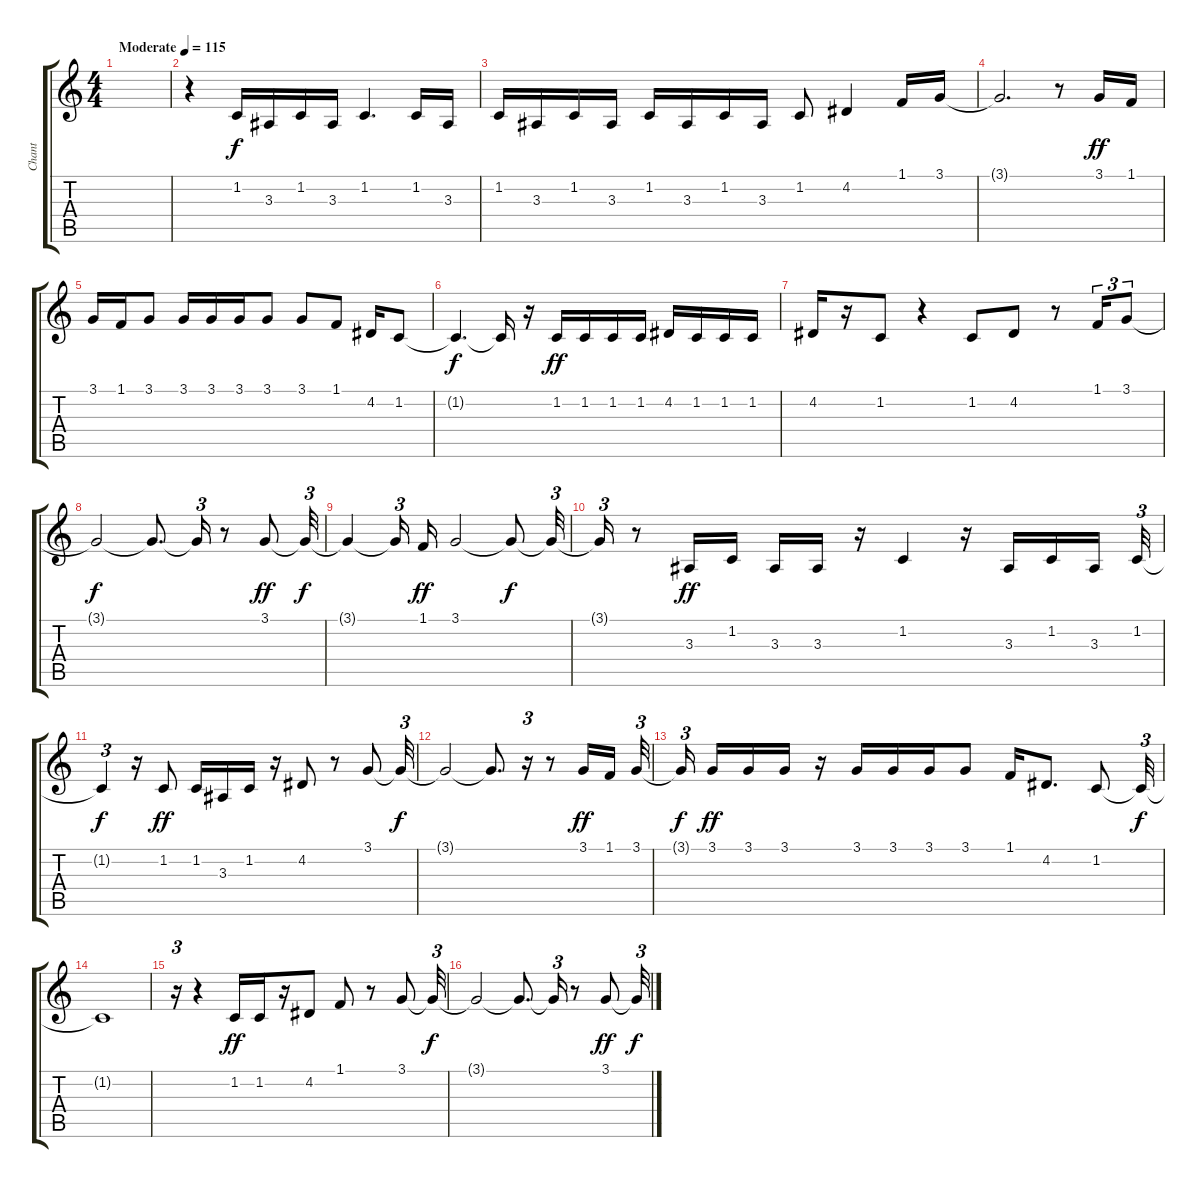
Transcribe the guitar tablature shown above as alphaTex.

\track ("Chant" "Chant") {instrument violin}
\staff {score tabs}
\tuning (E4 B3 G3 D3 A2 E2) {hide}
\ts (4 4)
\tempo (115 "Moderate")
\clef g2
\ks c
|
r.4 1.2.16 3.3.16 1.2.16 3.3.16 1.2.4{d} 1.2.16 3.3.16 |
1.2.16 3.3.16 1.2.16 3.3.16 1.2.16 3.3.16 1.2.16 3.3.16 1.2.8 4.2.4 1.1.16 3.1.16 |
3.1{t}.2{d dy f} r.8 3.1.16{dy ff volume 11} 1.1.16 |
3.1.16 1.1.16 3.1.8 3.1.16 3.1.16 3.1.16 3.1.8 3.1.8 1.1.8 4.2.16 1.2.8 |
1.2{t}.4{d dy f} 1.2{t}.16 r.16 1.2.16{dy ff volume 11} 1.2.16 1.2.16 1.2.16 4.2.16 1.2.16 1.2.16 1.2.16 |
4.2.16 r.16 1.2.8 r.4 1.2.8 4.2.8 r.8 1.1.16{tu (3 2)} 3.1.8{tu (3 2)} |
3.1{t}.2{dy f} 3.1{t}.8{d} 3.1{t}.16{tu (3 2)} r.8 3.1.8{dy ff volume 11} 3.1{t}.32{tu (3 2) dy f} |
3.1{t}.4 3.1{t}.16{tu (3 2)} 1.1.16{dy ff} 3.1.2 3.1{t}.8{dy f} 3.1{t}.32{tu (3 2)} |
3.1{t}.16{tu (3 2)} r.8 3.3.16{dy ff volume 11} 1.2.16 3.3.16 3.3.16 r.16 1.2.4 r.16 3.3.16 1.2.16 3.3.16{beam splitsecondary} 1.2.32{tu (3 2)} |
1.2{t}.4{tu (3 2) dy f} r.16 1.2.8{dy ff} 1.2.16 3.3.16 1.2.16 r.16 4.2.8 r.8 3.1.8 3.1{t}.32{tu (3 2) dy f} |
3.1{t}.2 3.1{t}.8{d} r.16{tu (3 2)} r.8 3.1.16{dy ff volume 11} 1.1.16{beam splitsecondary} 3.1.32{tu (3 2)} |
3.1{t}.16{tu (3 2) dy f beam splitsecondary} 3.1.16{dy ff} 3.1.16 3.1.16 r.16 3.1.16 3.1.16 3.1.16 3.1.8 1.1.16 4.2.8{d} 1.2.8 1.2{t}.32{tu (3 2) dy f} |
1.2{t}.1 |
r.16{tu (3 2)} r.4 1.2.16{dy ff volume 11} 1.2.16 r.16 4.2.8 1.1.8 r.8 3.1.8 3.1{t}.32{tu (3 2) dy f} |
3.1{t}.2 3.1{t}.8{d} 3.1{t}.16{tu (3 2)} r.8 3.1.8{dy ff volume 11} 3.1{t}.32{tu (3 2) dy f}
